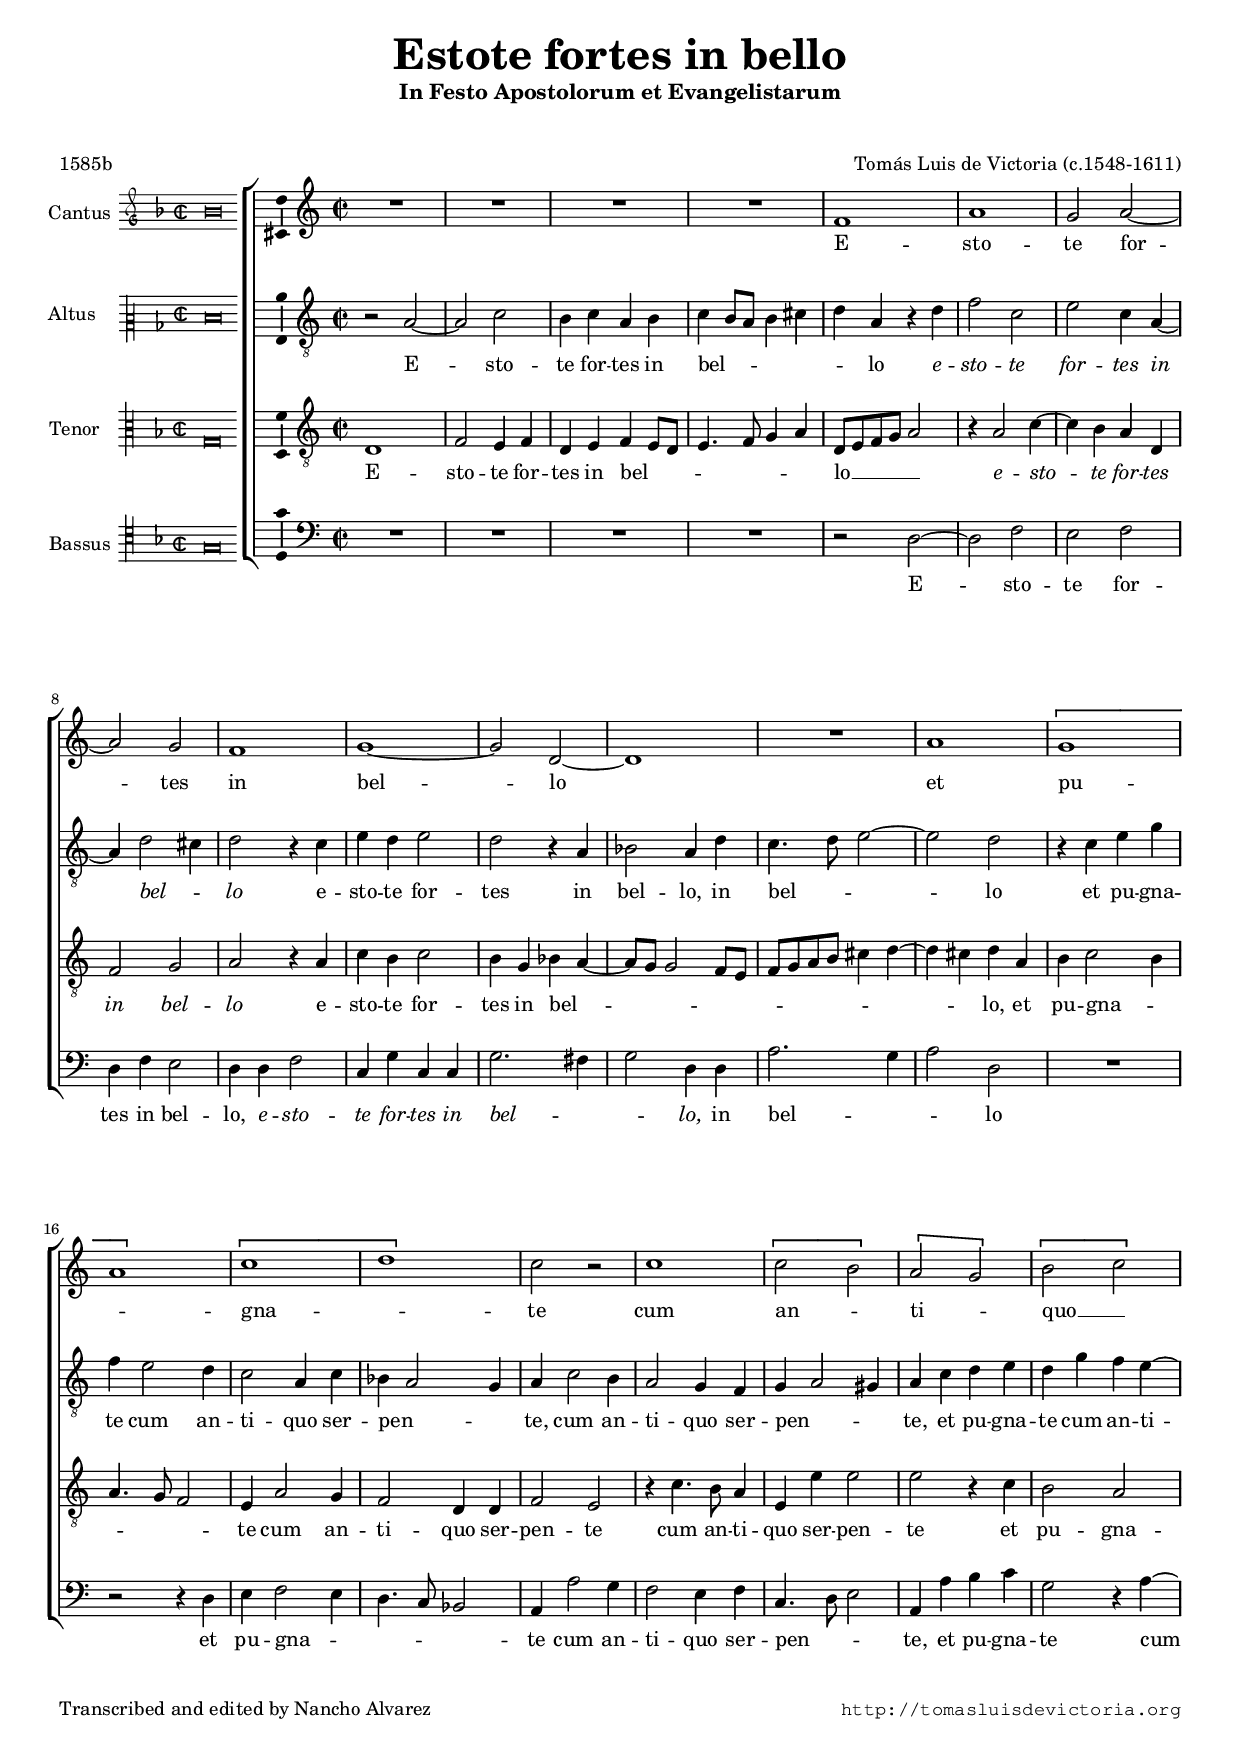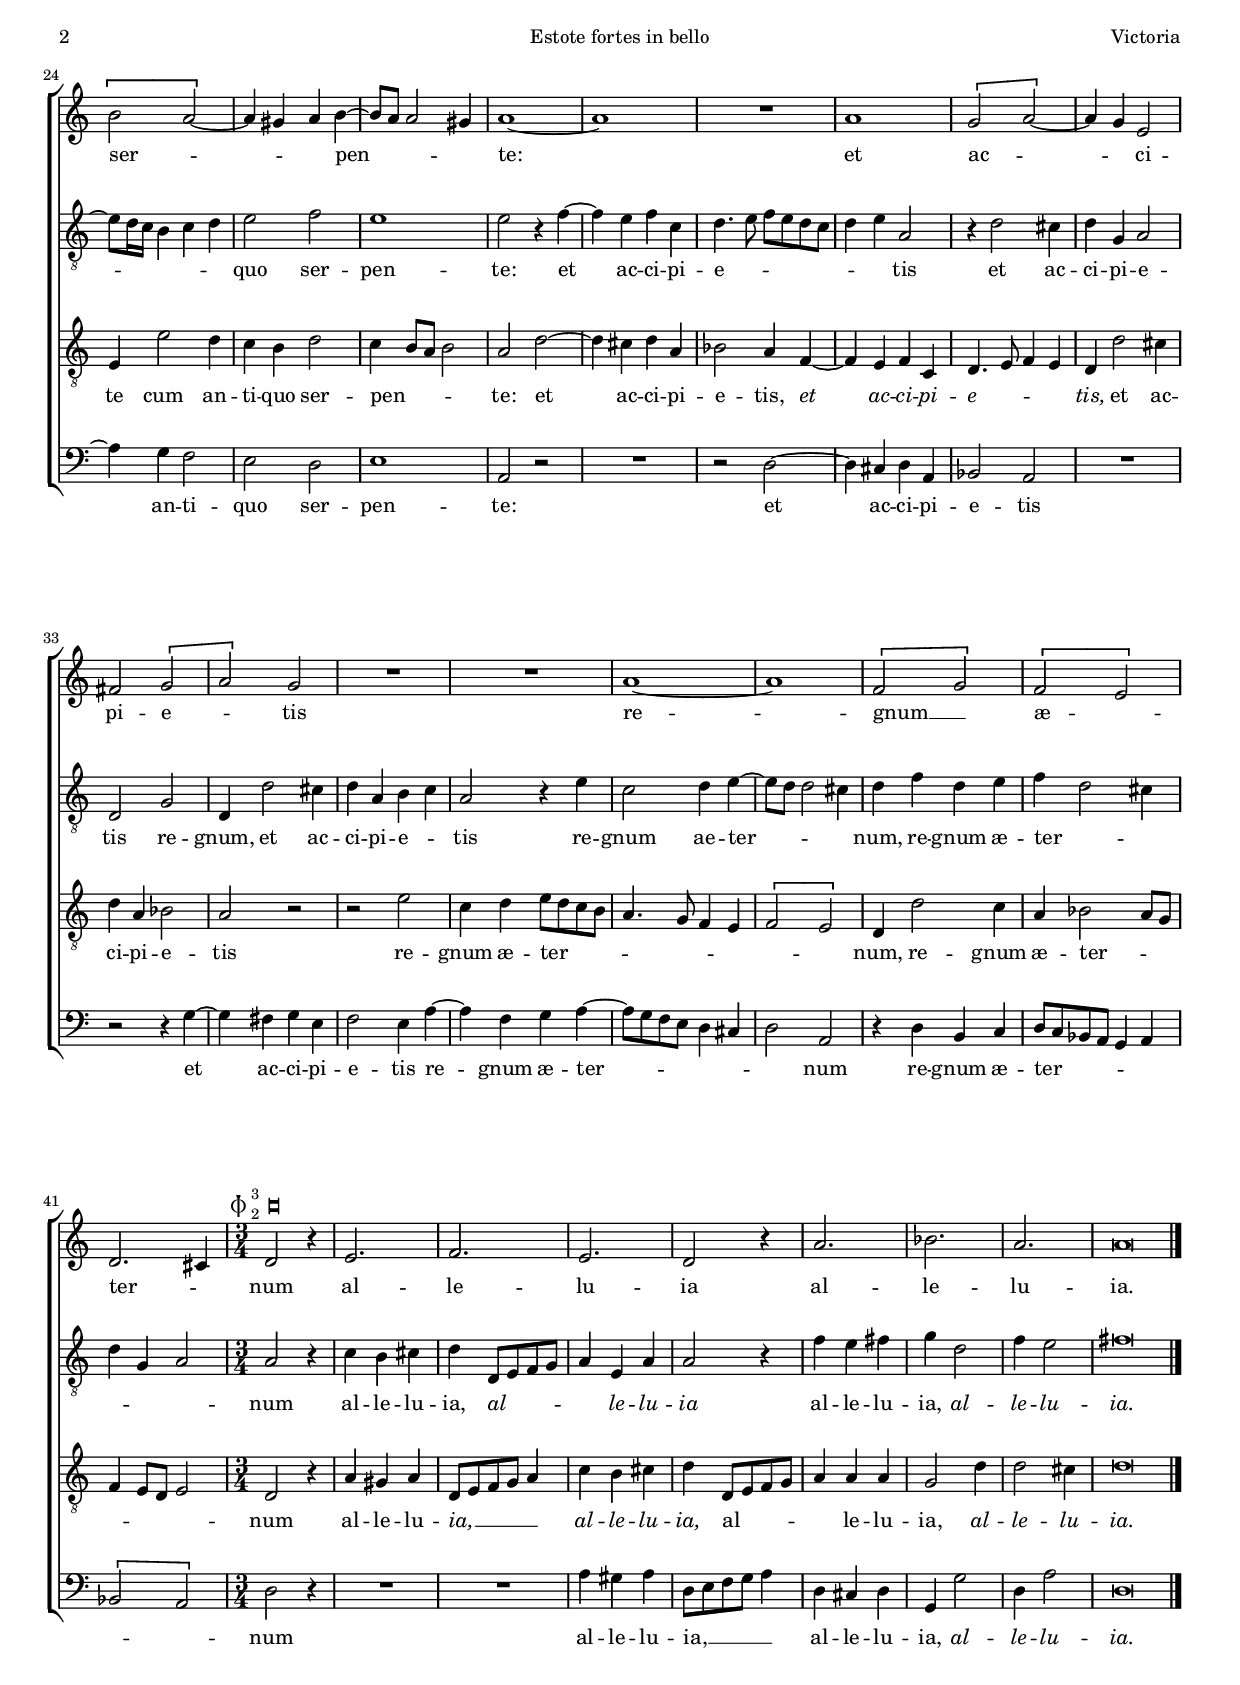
\version "2.18.0"

#(set-default-paper-size "a4")
#(set-global-staff-size 16.5)
#(ly:set-option 'point-and-click #f)
%mobile -s16.0 -i3.2 -ball

italicas=\override LyricText.font-shape = #'italic
rectas=\override LyricText.font-shape = #'upright
ss=\once \set suggestAccidentals = ##t
incipitwidth = 20
mtempo={\tempo 4 = 100}
mtempob={\tempo 4 = 150}

htitle="Estote fortes in bello"
hcomposer="Victoria"

% Revisado en Leipzig el día de mi 44 cumpleaños

\header {
	title=\markup{\fontsize #3 "Estote fortes in bello"}
	subtitle="In Festo Apostolorum et Evangelistarum" % Apostolorum, et Evangelistarum
	subsubtitle=\markup{\column{" " " "}}
	composer="Tomás Luis de Victoria (c.1548-1611)"
        pdfauthor=\composer
	%opus="(-)"
	poet=\markup{"1585b"}
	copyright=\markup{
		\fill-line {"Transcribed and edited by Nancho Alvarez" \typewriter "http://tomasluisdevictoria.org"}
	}
%	tagline=""
}


global={\key c \major \time 2/2  \skip 1*41
        \mtempob
        \time 3/4 \skip 4*3*9 \bar "|."
}

cantus={
	R1*4/4 |
	R1*4/4 |
	R1*4/4 |
	R1*4/4 |
%5
	f'1 |
	a' |
	g'2 a' ~ |
	a' g' |
	f'1 |
%10
	g' ~ |
	g'2 d' ~ |
	d'1 |
	R1*4/4 |
	a'1 |
%15
	\[g' |
	a'\] |
	\[c'' |
	d''\] |
	c''2 r |
%20
	c''1 |
	\[c''2 b'\] |
	\[a' g'\] |
	\[b' c''\] |
	\[b' a' ~ \]
%25
	a'4 gis' a' b' ~ |
	b'8 a' a'2 gis'4 |
	a'1 ~ |
	a' |
	R1*4/4 |
%30
	a'1 |
	\[g'2 a' ~ \]
	a'4 g' e'2 |
	fis' \[g' |
	a'\] g' |
%35
	R1*2
	a'1 ~ |
	a' |
	\[f'2 g'\] |
%40
	\[f' e'\] |
	d'2. cis'4 |
	\once \override TextScript.X-offset = #-4
        s4*0^\markup{\musicglyph #"timesig.mensural34" \raise #0.9 \fontsize #-2 \column{"3" "2"} \hspace #.5 \fontsize #2 \musicglyph #"noteheads.sM1mensural"}
        d'2 r4 |
	%tablet \break
	e'2. |
	f' |
%45
	e' |
	d'2 r4 |
	a'2. |
	bes' |
	a' |
%50
	a'\breve*3/8
}

altus={
	r2 a ~ |
	a c' |
	b4 c' a b |
	c' b8 a b4 cis' |
%5
	d' a r d' |
	f'2 c' |
	e' c'4 a ~ |
	a d'2 cis'4 |
	d'2 r4 c' |
%10
	e' d' e'2 |
	d'2 r4 a4 |
	bes2 a4 d' |
	c'4. d'8 e'2 ~ |
	e' d' |
%15
	r4 c' e' g' |
	f' e'2 d'4 |
	c'2 a4 c' |
	bes a2 g4 |
	a c'2 b4 |
%20
	a2 g4 f |
	g a2 gis4 |
	a c' d' e' |
	d' g' f' e' ~ |
	e'8 d'16 c' b4 c' d' |
%25
	e'2 f' |
	e'1 |
	e'2 r4 f' ~ |
	f' e' f' c' |
	d'4. e'8 f' e' d' c' |
%30
	d'4 e' a2 |
	r4 d'2 cis'4 |
	d' g a2 |
	d g |
	d4 d'2 cis'4 |
%35
	d' a b c' |
	a2 r4 e' |
	c'2 d'4 e' ~ |
	e'8 d' d'2 cis'4 |
	d' f' d' e' |
%40
	f' d'2 cis'4 |
	d' g a2 |
	a2 r4 |
	c'4 b cis' |
	d' d8 e f g |
%45
	a4 e a |
	a2 r4 |
	f' e' fis' |
	g' d'2 |
	f'4 e'2 |
%50
	fis'\breve*3/8
}

tenor={
	d1 |
	f2 e4 f |
	d e f e8 d |
	e4. f8 g4 a |
%5
	d8 e f g a2 |
	r4 a2 c'4 ~ |
	c' b a d |
	f2 g |
	a r4 a |
%10
	c' b c'2 |
	b4 g bes a ~ |
	a8 g g2 f8 e |
	f g a b cis'4 d' ~ |
	d' cis' d' a |
%15
	b c'2 b4 |
	a4. g8 f2 |
	e4 a2 g4 |
	f2 d4 d |
	f2 e |
%20
	r4 c'4. b8 a4 |
	e e' e'2 |
	e' r4 c' |
	b2 a |
	e4 e'2 d'4 |
%25
	c' b d'2 |
	c'4 b8 a b2 |
	a d' ~ |
	d'4 cis' d' a |
	bes2 a4 f ~ |
%30
	f e f c |
	d4. e8 f4 e |
	d d'2 cis'4 |
	d' a bes2 |
	a r |
%35
	r e' |
	c'4 d' e'8 d' c' b |
	a4. g8 f4 e | % el mi parece ennegrecida
	\[f2 e\] |
	d4 d'2 c'4 |
%40
	a bes2 a8 g |
	f4 e8 d e2 |
	d2 r4 |
	a4 gis a |
	d8 e f g a4 |
%45
	c' b cis' |
	d' d8 e f g |
	a4 a a |
	g2 d'4 |
	d'2 cis'4 |
%50
	d'\breve*3/8
}

bassus={
	R1*4/4 |
	R1*4/4 |
	R1*4/4 |
	R1*4/4 |
%5
	r2 d ~ |
	d f |
	e f |
	d4 f e2 |
	d4 d f2 |
%10
	c4 g c c |
	g2. fis4 |
	g2 d4 d |
	a2. g4 |
	a2 d |
%15
	R1*4/4 |
	r2 r4 d |
	e f2 e4 |
	d4. c8 bes,2 |
	a,4 a2 g4 |
%20
	f2 e4 f |
	c4. d8 e2 |
	a,4 a b c' |
	g2 r4 a ~ |
	a g f2 |
%25
	e d |
	e1 |
	a,2 r |
	R1*4/4 |
	r2 d ~ |
%30
	d4 cis d a, |
	bes,2 a, |
	R1*4/4 |
	r2 r4 g ~ |
	g fis g e |
%35
	f2 e4 a ~ |
	a f g a ~ |
	a8 g f e d4 cis |
	d2 a, |
	r4 d b, c |
%40
	d8 c bes, a, g,4 a, |
	\[bes,2 a,\] 
	d2 r4 |
	R1*3/4 |
	R1*3/4 |
%45
	a4 gis a |
	d8 e f g a4 |
	d cis d |
	g, g2 |
	d4 a2 |
%50
	d\breve*3/8
}

textocantus=\lyricmode{
E -- sto -- te for -- _ tes in bel -- _ lo _
et pu -- _ gna -- _ te
cum an -- _ ti -- _ quo __ _
ser -- _ _ _ _ pen -- _ _ _ _ te: _
et ac -- _ _ _ ci -- pi -- e -- _ tis
re -- _ gnum __ _ æ -- _ ter -- _ num
al -- le -- lu -- ia
al -- le -- lu -- ia.
}

textoaltus=\lyricmode{
E -- _ sto -- te for -- tes in bel -- _ _ _ _ _ lo
\italicas
e -- sto -- te for -- tes in _ bel -- _ lo
\rectas
e -- sto -- te for -- tes in bel -- lo,
in bel -- _ _ _ lo
et pu -- gna -- te cum an -- ti -- quo ser -- pen -- _ _ te,
cum an -- ti -- quo ser -- pen -- _ _ te,
et pu -- gna -- te cum an -- ti -- _ _ _ _ _ _ quo ser -- pen -- te:
et _ ac -- ci -- pi -- e -- _ _ _ _ _ _ _ tis
et ac -- ci -- pi -- e -- tis re -- gnum, % Regnum
et ac -- ci -- pi -- e -- _ tis
re -- gnum ae -- ter -- _ _ _ _ num,
re -- gnum æ -- ter -- _ _ _ _ _ num
al -- le -- lu -- ia,
\italicas
al -- _ _ _ _ le -- lu -- ia
\rectas
al -- le -- lu -- ia,
\italicas
al -- le -- lu -- ia.
}

textotenor=\lyricmode{
E -- sto -- te for -- tes in bel -- _ _ _ _ _ _ lo __ _ _ _ _ 
\italicas
e -- sto -- _ te for -- tes in bel -- lo
\rectas
e -- sto -- te for -- tes in bel -- _ _ _ _ _ _ _ _ _ _ _ _ _ _ lo,
et pu -- gna -- _ _ _ _ te
cum an -- ti -- quo ser -- pen -- te
cum an -- ti -- quo ser -- pen -- te
et pu -- gna -- te cum an -- ti -- quo ser -- pen -- _ _ _ te:
et _ ac -- ci -- pi -- e -- tis,
\italicas
et _ ac -- ci -- pi -- e -- _ _ _ tis,
\rectas
et ac -- ci -- pi -- e -- tis
re -- gnum æ -- ter -- _ _ _ _ _ _ _ _ _ num,
re -- gnum æ -- ter -- _ _ _ _ _ _ num
al -- le -- lu -- \italicas ia, __ _ _ _ _ % ia, ij ?
al -- le -- lu -- ia,
\rectas
al -- _ _ _ _ le -- lu -- ia,
\italicas
al -- le -- lu -- ia.
}

textobassus=\lyricmode{
E -- _ sto -- te for -- tes in bel -- lo,
\italicas
e -- sto -- te for -- tes in bel -- _ _ lo,
\rectas
in bel -- _ _ lo
et pu -- gna -- _ _ _ _ te cum an -- ti -- quo ser -- pen -- _ _ te,
et pu -- gna -- te
cum _ an -- ti -- quo ser -- pen -- te:
et _ ac -- ci -- pi -- e -- tis
et _ ac -- ci -- pi -- e -- tis re -- _ gnum æ -- ter -- _ _ _ _ _ _ _ num
re -- gnum æ -- ter -- _ _ _ _ _ _ _ num
al -- le -- lu -- ia, __ _ _ _ _ 
al -- le -- lu -- ia,
\italicas
al -- le -- lu -- ia.
}


incipitcantus=\markup{
	\score{
		{ 
		\set Staff.instrumentName="Cantus "
		\override NoteHead.style = #'neomensural
		\override Staff.TimeSignature.style = #'neomensural
		\cadenzaOn 
		\clef "petrucci-g"
		\key f \major
		\time 2/2
                bes'\breve
		} 

	\layout { line-width=\incipitwidth indent = 0 }
	}
}

incipitaltus=\markup{
	\score{
		{ 
		\set Staff.instrumentName="Altus    "
		\override NoteHead.style = #'neomensural 
		\override Staff.TimeSignature.style = #'neomensural
		\cadenzaOn 
		\clef "petrucci-c2"
		\key f \major
		\time 2/2
                d'\breve
		} 
	\layout { line-width=\incipitwidth indent = 0 }
	}
}


incipittenor=\markup{
	\score{
		{ 
		\set Staff.instrumentName="Tenor   "
		\override NoteHead.style = #'neomensural 
		\override Staff.TimeSignature.style = #'neomensural
		\cadenzaOn 
		\clef "petrucci-c3"
		\key f \major
		\time 2/2
                g\breve
		} 
	\layout { line-width=\incipitwidth indent=0 }
	}
}

incipitbassus=\markup{
	\score{
		{ 
		\set Staff.instrumentName="Bassus "
		\override NoteHead.style = #'neomensural
		\override Staff.TimeSignature.style = #'neomensural
		\cadenzaOn 
		\clef "petrucci-c4"
		\key f \major
		\time 2/2
                g\breve
		} 
	\layout { line-width=\incipitwidth indent = 0 }
	}
}

%\layout {
%       \context {\Voice
%               \remove Ligature_bracket_engraver
%               \consists Mensural_ligature_engraver
%       }
%       line-width=\incipitwidth
%       indent = 0
%}

\score {\transpose c' c'{
\new ChoirStaff<<

	\new Staff <<\global
	\new Voice="v1" {
		\set Staff.instrumentName=\incipitcantus
		\clef "treble"
		\cantus }
	\new Lyrics \lyricsto "v1" {\textocantus }
	>>

	\new Staff <<\global
	\new Voice="v2" {
		\set Staff.instrumentName=\incipitaltus
		\clef "G_8"
		\altus }
	\new Lyrics \lyricsto "v2" {\textoaltus }
	>>
	
	\new Staff <<\global
	\new Voice="v3" {
		\set Staff.instrumentName=\incipittenor
		\clef "G_8"
		\tenor }
	\new Lyrics \lyricsto "v3" {\textotenor }
	>>

	\new Staff <<\global
	\new Voice="v4" {
		\set Staff.instrumentName=\incipitbassus
		\clef "bass"
		\bassus }
	\new Lyrics \lyricsto "v4" {\textobassus }
	>>
	
>>

	} % transpose

\layout{ 
	\context {\Lyrics 
		\override VerticalAxisGroup.staff-affinity = #UP
		\override VerticalAxisGroup.nonstaff-relatedstaff-spacing =
			#'((basic-distance . 0) (minimum-distance . 0) (padding . 1))
		%\override LyricText.font-size = #1.2
		\override LyricHyphen.minimum-distance = #0.5
	}
	\context {\Score 
		tempoHideNote = ##t
		\override BarNumber.padding = #2 
	}
	\context {\Voice 
		melismaBusyProperties = #'()
		%autoBeaming = ##f
	}
	\context {\Staff 
                %\RemoveEmptyStaves
                %\override VerticalAxisGroup.remove-first = ##t
		\override VerticalAxisGroup.staff-staff-spacing =
			#'((basic-distance . 11) (minimum-distance . 0) (padding . 1))
		\consists Ambitus_engraver 
		\override LigatureBracket.padding = #1
	}
}

%\midi { \mtempo }

}


\paper{
	evenHeaderMarkup=\markup  \fill-line { \fromproperty #'page:page-number-string \htitle \hcomposer }
	oddHeaderMarkup= \markup  \fill-line { \on-the-fly #not-first-page \hcomposer \on-the-fly #not-first-page \htitle \on-the-fly #not-first-page \fromproperty #'page:page-number-string }
	%system-count=20
	%page-count = 8
	ragged-last-bottom = ##f
	indent=3.3\cm
	system-system-spacing =
	#'((basic-distance . 20) (minimum-distance . 0) (padding . 5))
	top-system-spacing = % header
	#'((basic-distance . 8) (minimum-distance . 0) (padding . 0))
	last-bottom-spacing = % footer
	#'((basic-distance . 12) (minimum-distance . 0) (padding . 0))

}
